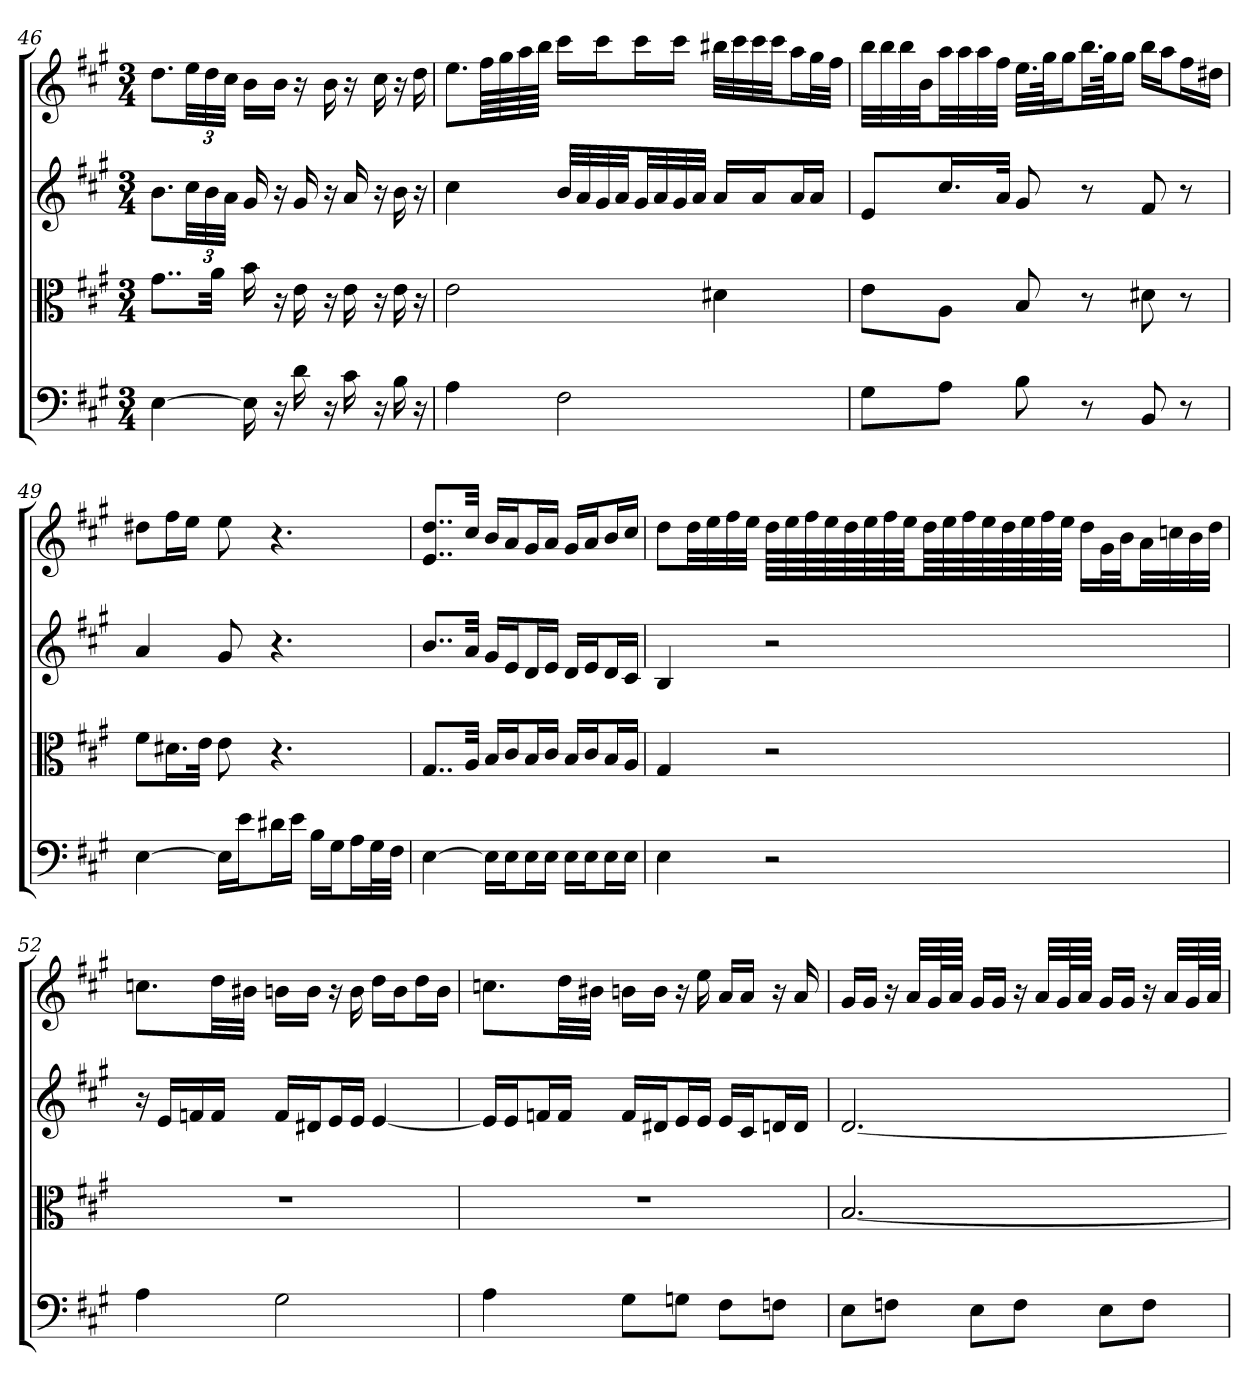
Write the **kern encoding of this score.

**kern	**kern	**kern	**kern
*part4	*part3	*part2	*part1
*staff4	*staff3	*staff2	*staff1
*clefF4	*clefC3	*	*
*k[f#c#g#]	*k[f#c#g#]	*k[f#c#g#]	*k[f#c#g#]
*A:	*A:	*A:	*A:
*M3/4	*M3/4	*M3/4	*M3/4
=46	=46	=46	=46
[4E	8..g#\L	8.bL	8.ddL
.	.	48cc#LL	48eeLL
.	.	48b	48dd
.	32a\Jkk	.	.
.	.	48aJJJ	48cc#JJJ
16E]	16b	16g#	16bLL
16r	16r	16r	16bJJ
16d	16e	16g#	16r
16r	16r	16r	16b
16c#	16e	16a	16r
16r	16r	16r	16cc#
16B	16e	16b	16r
16r	16r	16r	16dd
=47	=47	=47	=47
4A	2e	4cc#	8.eeL
.	.	.	64ff#LLL
.	.	.	64gg#
.	.	.	64aa
.	.	.	64bbJJJJ
2F#	.	32bLLL	16ccc#LL
.	.	32a	.
.	.	32g#	16ccc#J
.	.	32aJJ	.
.	.	32g#LL	16ccc#L
.	.	32a	.
.	.	32g#	16ccc#JJ
.	.	32aJJJ	.
.	4d#X	16aLL	32bb#XLLL
.	.	.	32ccc#
.	.	16aJ	32ccc#
.	.	.	32ccc#JJ
.	.	16aL	16aaL
.	.	16aJJ	32gg#L
.	.	.	32ff#JJJ
=48	=48	=48	=48
8G#\L	8e\L	8eL	32bbLLL
.	.	.	32bb
.	.	.	32bb
.	.	.	32bJJ
8A\J	8A\J	16.cc#L	32aaLL
.	.	.	32aa
.	.	.	32aa
.	.	32aJJk	32ff#JJJ
8B	8B	8g#	32.eeLLL
.	.	.	64gg#Jk
.	.	.	16gg#J
8r	8r	8r	32.bbLL
.	.	.	64gg#Jk
.	.	.	16gg#JJ
8BB	8d#X	8f#	16bbLL
.	.	.	16aaJ
8r	8r	8r	16ff#L
.	.	.	16dd#XJJ
=49	=49	=49	=49
[4E	8f#\L	4a	8dd#XL
.	16.d#X\L	.	16ff#L
.	.	.	16eeJJ
.	32e\JJk	.	.
16E\LL]	8e	8g#	8ee
16e\J	.	.	.
16d#X\L	4.r	4.r	4.r
16e\JJ	.	.	.
16B\LL	.	.	.
16G#\J	.	.	.
16A\L	.	.	.
32G#\L	.	.	.
32F#\JJJ	.	.	.
=50	=50	=50	=50
[4E	8..G#/L	8..bL	8..e 8..ddL
.	32A/Jkk	32aJkk	32cc#Jkk
16E\LL]	16B/LL	16g#LL	16bLL
16E\J	16c#/J	16eJ	16aJ
16E\L	16B/L	16dL	16g#L
16E\JJ	16c#/JJ	16eJJ	16aJJ
16E\LL	16B/LL	16dLL	16g#LL
16E\J	16c#/J	16eJ	16aJ
16E\L	16B/L	16dL	16bL
16E\JJ	16A/JJ	16c#JJ	16cc#JJ
=51	=51	=51	=51
4E	4G#	4B	8ddL
.	.	.	32ddLL
.	.	.	32ee
.	.	.	32ff#
.	.	.	32eeJJJ
2r	2r	2r	64ddLLLL
.	.	.	64ee
.	.	.	64ff#
.	.	.	64ee
.	.	.	64dd
.	.	.	64ee
.	.	.	64ff#
.	.	.	64eeJJJ
.	.	.	64ddLLL
.	.	.	64ee
.	.	.	64ff#
.	.	.	64ee
.	.	.	64dd
.	.	.	64ee
.	.	.	64ff#
.	.	.	64eeJJJJ
.	.	.	16ddLL
.	.	.	32g#L
.	.	.	32bJJ
.	.	.	32aLL
.	.	.	32ccn
.	.	.	32b
.	.	.	32ddJJJ
=52	=52	=52	=52
4A	2.r	16r	8.ccnL
.	.	16eLL	.
.	.	16fn	.
.	.	16fJJ	32ddLL
.	.	.	32b#XJJJ
2G#	.	16fLL	16bnLL
.	.	16d#XJ	16bJJ
.	.	16eL	16r
.	.	16eJJ	16b
.	.	[4e	16ddLL
.	.	.	16bJ
.	.	.	16ddL
.	.	.	16bJJ
=53	=53	=53	=53
4A	2.r	16eLL]	8.ccnL
.	.	16eJ	.
.	.	16fnL	.
.	.	16fJJ	32ddLL
.	.	.	32b#XJJJ
8G#\L	.	16fLL	16bnLL
.	.	16d#XJ	16bJJ
8Gn\J	.	16eL	16r
.	.	16eJJ	16ee
8F#\L	.	16eLL	16aLL
.	.	16c#J	16aJJ
8Fn\J	.	16dnL	16r
.	.	16dJJ	16a
=54	=54	=54	=54
8E\L	[2.B	[2.d	16g#LL
.	.	.	16g#JJ
8Fn\J	.	.	16r
.	.	.	32aLLL
.	.	.	64g#L
.	.	.	64aJJJJ
8E\L	.	.	16g#LL
.	.	.	16g#JJ
8F\J	.	.	16r
.	.	.	32aLLL
.	.	.	64g#L
.	.	.	64aJJJJ
8E\L	.	.	16g#LL
.	.	.	16g#JJ
8F\J	.	.	16r
.	.	.	32aLLL
.	.	.	64g#L
.	.	.	64aJJJJ
=	=	=	=
*-	*-	*-	*-
